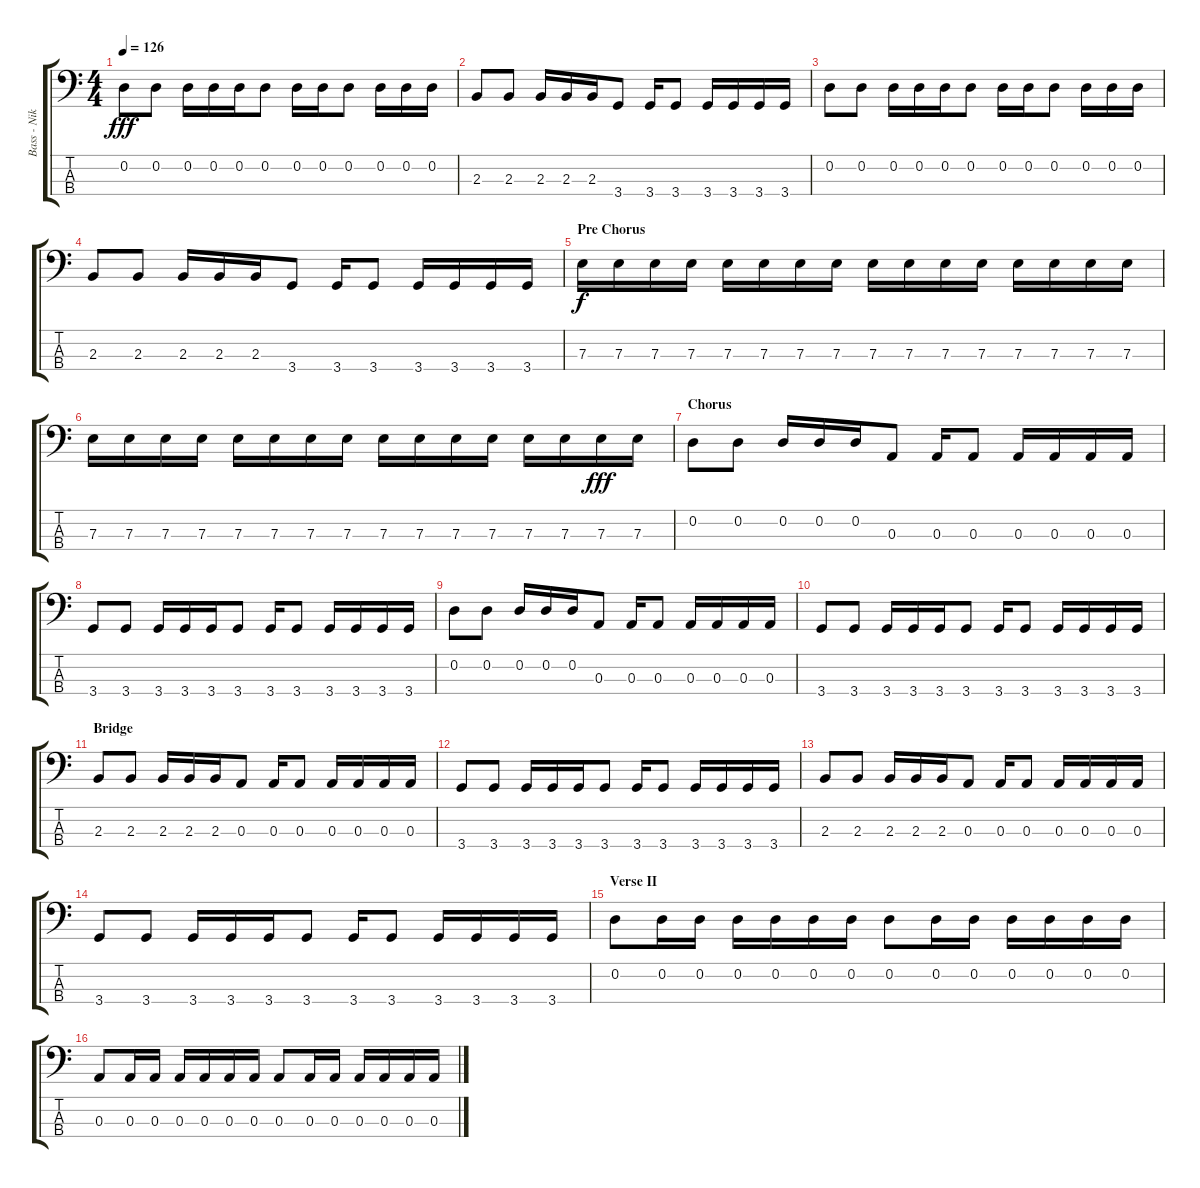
\track ("Bass - Nikola" "Bass - Nik") {instrument electricbasspick}
\staff {score tabs}
\tuning (G2 D2 A1 E1) {hide}
\ts (4 4)
\tempo 126
\clef f4
\ks c
0.2.8{dy fff} 0.2.8 0.2.16 0.2.16 0.2.16 0.2.8 0.2.16 0.2.16 0.2.8 0.2.16 0.2.16 0.2.16 |
2.3.8 2.3.8 2.3.16 2.3.16 2.3.16 3.4.8 3.4.16 3.4.8 3.4.16 3.4.16 3.4.16 3.4.16 |
0.2.8 0.2.8 0.2.16 0.2.16 0.2.16 0.2.8 0.2.16 0.2.16 0.2.8 0.2.16 0.2.16 0.2.16 |
2.3.8 2.3.8 2.3.16 2.3.16 2.3.16 3.4.8 3.4.16 3.4.8 3.4.16 3.4.16 3.4.16 3.4.16 |
\section ("" "Pre Chorus")
7.3.16{dy f} 7.3.16 7.3.16 7.3.16 7.3.16 7.3.16 7.3.16 7.3.16 7.3.16 7.3.16 7.3.16 7.3.16 7.3.16 7.3.16 7.3.16 7.3.16 |
7.3.16 7.3.16 7.3.16 7.3.16 7.3.16 7.3.16 7.3.16 7.3.16 7.3.16 7.3.16 7.3.16 7.3.16 7.3.16 7.3.16 7.3.16{dy fff} 7.3.16 |
\section ("" "Chorus")
0.2.8 0.2.8 0.2.16 0.2.16 0.2.16 0.3.8 0.3.16 0.3.8 0.3.16 0.3.16 0.3.16 0.3.16 |
3.4.8 3.4.8 3.4.16 3.4.16 3.4.16 3.4.8 3.4.16 3.4.8 3.4.16 3.4.16 3.4.16 3.4.16 |
0.2.8 0.2.8 0.2.16 0.2.16 0.2.16 0.3.8 0.3.16 0.3.8 0.3.16 0.3.16 0.3.16 0.3.16 |
3.4.8 3.4.8 3.4.16 3.4.16 3.4.16 3.4.8 3.4.16 3.4.8 3.4.16 3.4.16 3.4.16 3.4.16 |
\section ("" "Bridge")
2.3.8 2.3.8 2.3.16 2.3.16 2.3.16 0.3.8 0.3.16 0.3.8 0.3.16 0.3.16 0.3.16 0.3.16 |
3.4.8 3.4.8 3.4.16 3.4.16 3.4.16 3.4.8 3.4.16 3.4.8 3.4.16 3.4.16 3.4.16 3.4.16 |
2.3.8 2.3.8 2.3.16 2.3.16 2.3.16 0.3.8 0.3.16 0.3.8 0.3.16 0.3.16 0.3.16 0.3.16 |
3.4.8 3.4.8 3.4.16 3.4.16 3.4.16 3.4.8 3.4.16 3.4.8 3.4.16 3.4.16 3.4.16 3.4.16 |
\section ("" "Verse II")
0.2.8 0.2.16 0.2.16 0.2.16 0.2.16 0.2.16 0.2.16 0.2.8 0.2.16 0.2.16 0.2.16 0.2.16 0.2.16 0.2.16 |
0.3.8 0.3.16 0.3.16 0.3.16 0.3.16 0.3.16 0.3.16 0.3.8 0.3.16 0.3.16 0.3.16 0.3.16 0.3.16 0.3.16
